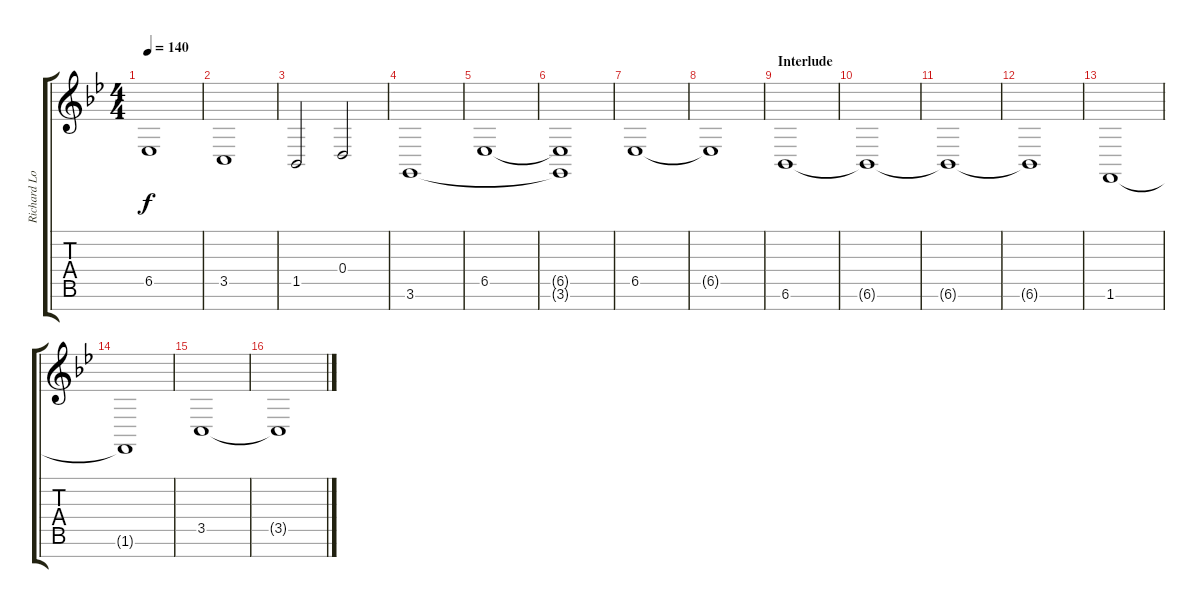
\track ("Richard Locker - Cello" "Richard Lo") {instrument cello}
\staff {score tabs}
\tuning (E4 B3 G3 D3 A2 E2 B1) {hide}
\ts (4 4)
\tempo 140
\clef g2
\ks bb
6.5.1{dy f} |
3.5.1 |
1.5.2 0.4.2 |
3.6.1 |
6.5.1 |
(6.5{t} 3.6{t}).1 |
6.5.1 |
6.5{t}.1 |
\section ("" "Interlude")
6.6.1 |
6.6{t}.1 |
6.6{t}.1 |
6.6{t}.1 |
\section ("" "")
1.6.1 |
1.6{t}.1 |
3.5.1 |
3.5{t}.1
